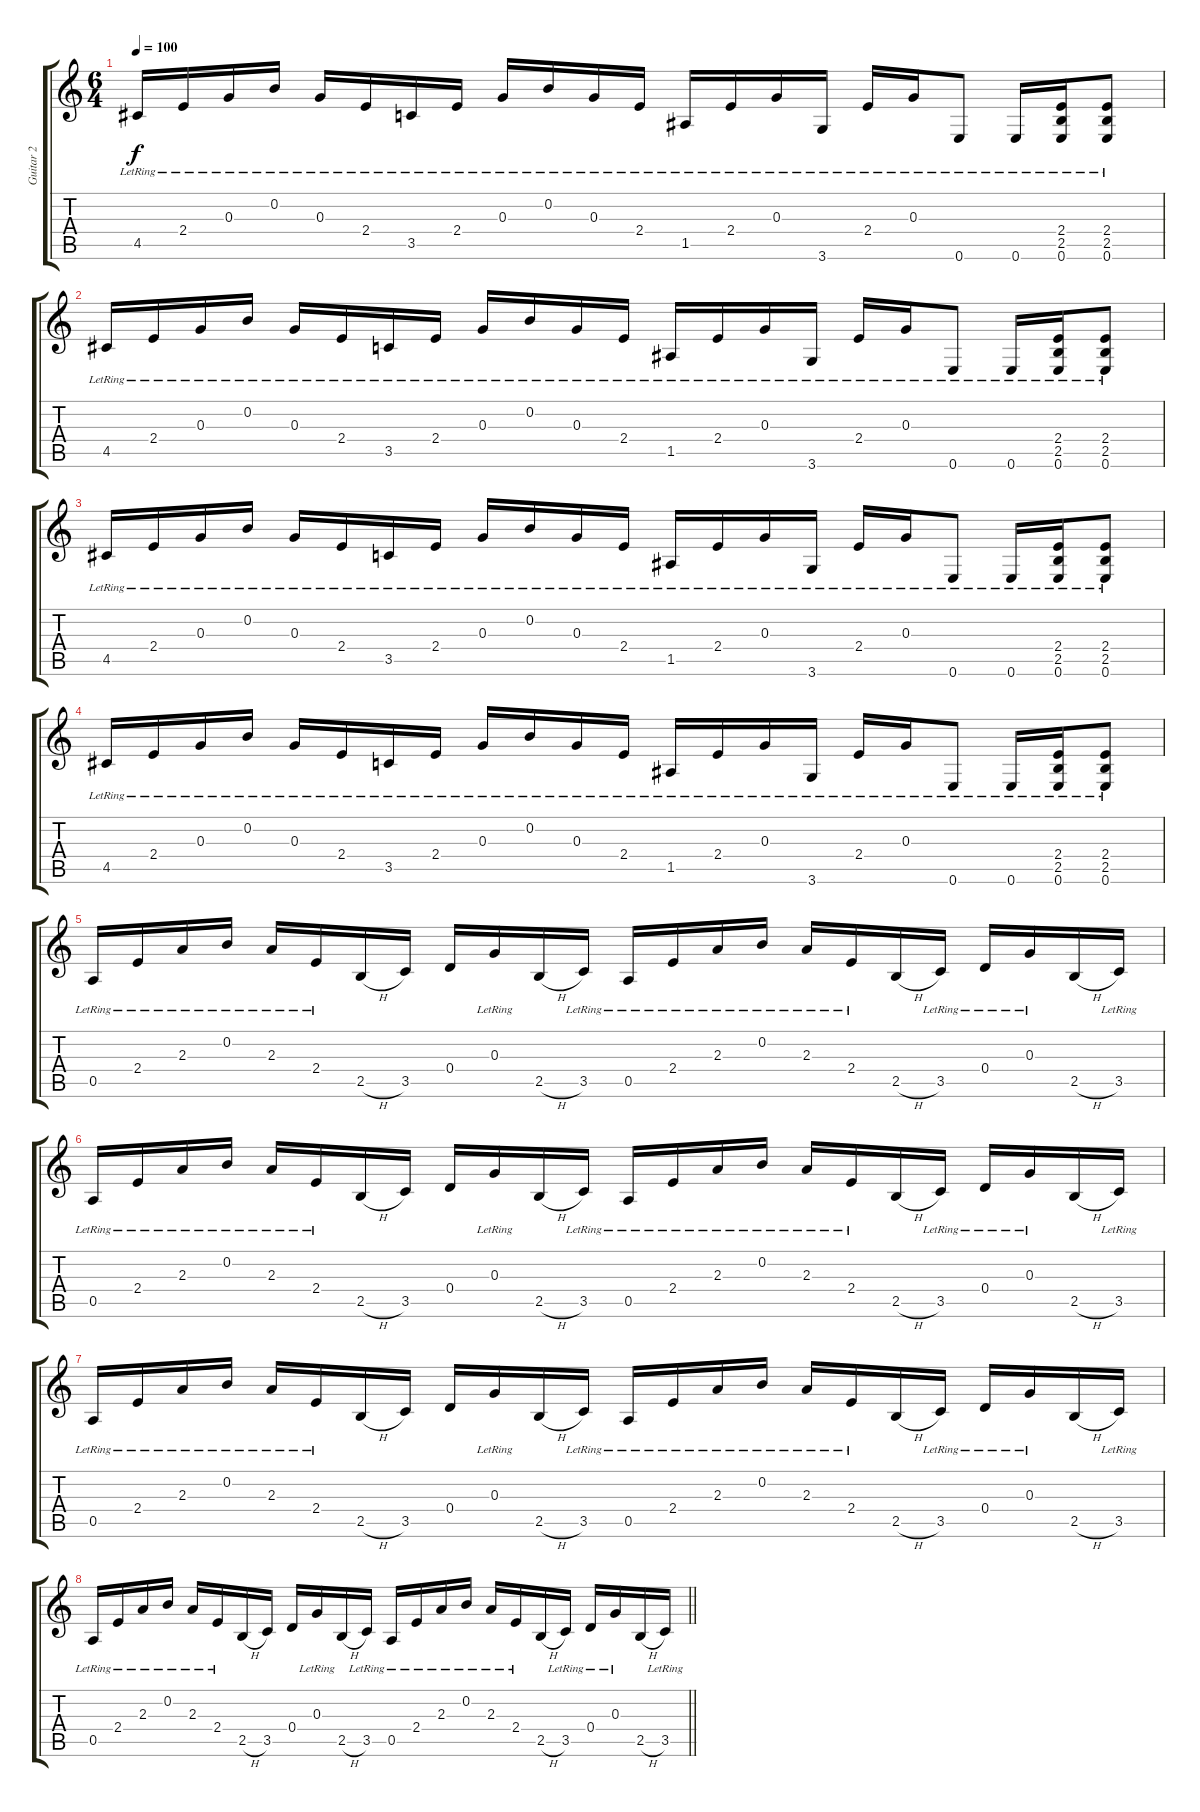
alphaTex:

\track ("Guitar 2" "Guitar 2") {instrument distortionguitar}
\staff {score tabs}
\tuning (E4 B3 G3 D3 A2 E2) {hide}
\ts (6 4)
\tempo 100
\clef g2
\ks c
4.5{lr}.16{dy f instrument acousticguitarsteel} 2.4{lr}.16 0.3{lr}.16 0.2{lr}.16 0.3{lr}.16 2.4{lr}.16 3.5{lr}.16 2.4{lr}.16 0.3{lr}.16 0.2{lr}.16 0.3{lr}.16 2.4{lr}.16 1.5{lr}.16 2.4{lr}.16 0.3{lr}.16 3.6{lr}.16 2.4{lr}.16 0.3{lr}.16 0.6{lr}.8 0.6{lr}.16 (2.4{lr} 2.5{lr} 0.6{lr}).16 (2.4{lr} 2.5{lr} 0.6{lr}).8 |
4.5{lr}.16 2.4{lr}.16 0.3{lr}.16 0.2{lr}.16 0.3{lr}.16 2.4{lr}.16 3.5{lr}.16 2.4{lr}.16 0.3{lr}.16 0.2{lr}.16 0.3{lr}.16 2.4{lr}.16 1.5{lr}.16 2.4{lr}.16 0.3{lr}.16 3.6{lr}.16 2.4{lr}.16 0.3{lr}.16 0.6{lr}.8 0.6{lr}.16 (2.4{lr} 2.5{lr} 0.6{lr}).16 (2.4{lr} 2.5{lr} 0.6{lr}).8 |
4.5{lr}.16 2.4{lr}.16 0.3{lr}.16 0.2{lr}.16 0.3{lr}.16 2.4{lr}.16 3.5{lr}.16 2.4{lr}.16 0.3{lr}.16 0.2{lr}.16 0.3{lr}.16 2.4{lr}.16 1.5{lr}.16 2.4{lr}.16 0.3{lr}.16 3.6{lr}.16 2.4{lr}.16 0.3{lr}.16 0.6{lr}.8 0.6{lr}.16 (2.4{lr} 2.5{lr} 0.6{lr}).16 (2.4{lr} 2.5{lr} 0.6{lr}).8 |
4.5{lr}.16 2.4{lr}.16 0.3{lr}.16 0.2{lr}.16 0.3{lr}.16 2.4{lr}.16 3.5{lr}.16 2.4{lr}.16 0.3{lr}.16 0.2{lr}.16 0.3{lr}.16 2.4{lr}.16 1.5{lr}.16 2.4{lr}.16 0.3{lr}.16 3.6{lr}.16 2.4{lr}.16 0.3{lr}.16 0.6{lr}.8 0.6{lr}.16 (2.4{lr} 2.5{lr} 0.6{lr}).16 (2.4{lr} 2.5{lr} 0.6{lr}).8 |
0.5{lr}.16 2.4{lr}.16 2.3{lr}.16 0.2{lr}.16 2.3{lr}.16 2.4{lr}.16 2.5{h}.16 3.5.16 0.4.16 0.3{lr}.16 2.5{h}.16 3.5{lr}.16 0.5{lr}.16 2.4{lr}.16 2.3{lr}.16 0.2{lr}.16 2.3{lr}.16 2.4{lr}.16 2.5{h}.16 3.5{lr}.16 0.4{lr}.16 0.3{lr}.16 2.5{h}.16 3.5{lr}.16 |
0.5{lr}.16 2.4{lr}.16 2.3{lr}.16 0.2{lr}.16 2.3{lr}.16 2.4{lr}.16 2.5{h}.16 3.5.16 0.4.16 0.3{lr}.16 2.5{h}.16 3.5{lr}.16 0.5{lr}.16 2.4{lr}.16 2.3{lr}.16 0.2{lr}.16 2.3{lr}.16 2.4{lr}.16 2.5{h}.16 3.5{lr}.16 0.4{lr}.16 0.3{lr}.16 2.5{h}.16 3.5{lr}.16 |
0.5{lr}.16 2.4{lr}.16 2.3{lr}.16 0.2{lr}.16 2.3{lr}.16 2.4{lr}.16 2.5{h}.16 3.5.16 0.4.16 0.3{lr}.16 2.5{h}.16 3.5{lr}.16 0.5{lr}.16 2.4{lr}.16 2.3{lr}.16 0.2{lr}.16 2.3{lr}.16 2.4{lr}.16 2.5{h}.16 3.5{lr}.16 0.4{lr}.16 0.3{lr}.16 2.5{h}.16 3.5{lr}.16 |
\barLineRight lightlight
0.5{lr}.16 2.4{lr}.16 2.3{lr}.16 0.2{lr}.16 2.3{lr}.16 2.4{lr}.16 2.5{h}.16 3.5.16 0.4.16 0.3{lr}.16 2.5{h}.16 3.5{lr}.16 0.5{lr}.16 2.4{lr}.16 2.3{lr}.16 0.2{lr}.16 2.3{lr}.16 2.4{lr}.16 2.5{h}.16 3.5{lr}.16 0.4{lr}.16 0.3{lr}.16 2.5{h}.16 3.5{lr}.16
